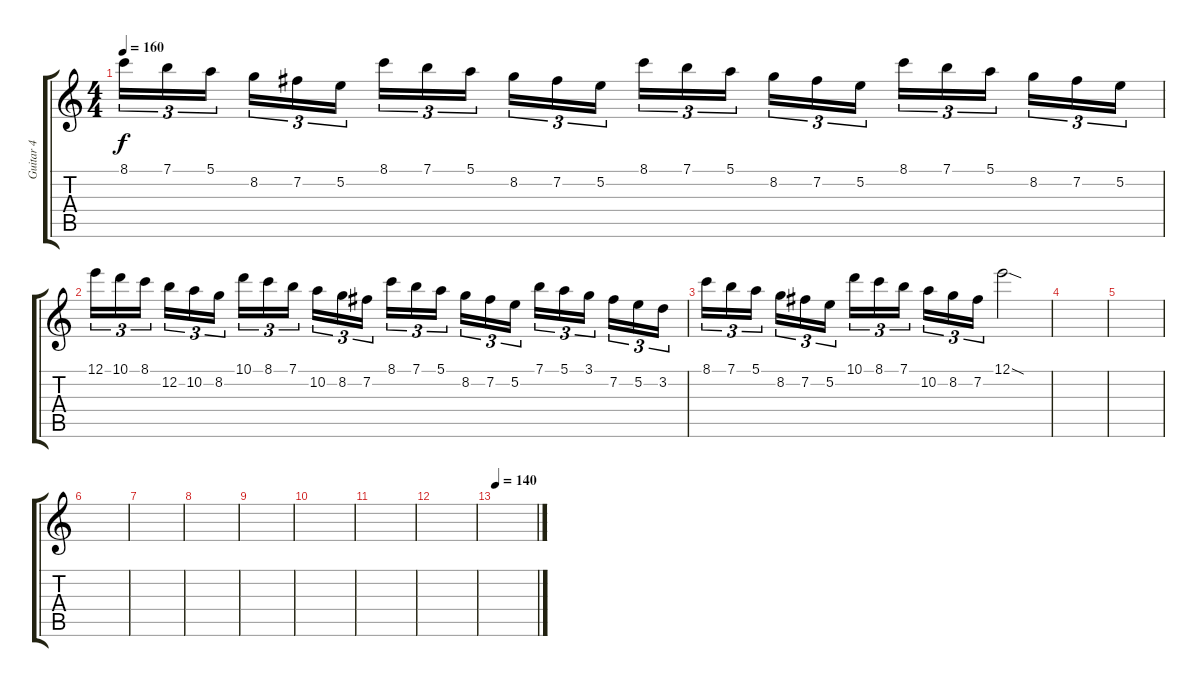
\track ("Guitar 4" "Guitar 4") {instrument distortionguitar}
\staff {score tabs}
\tuning (E4 B3 G3 D3 A2 E2) {hide}
\ts (4 4)
\tempo 160
\clef g2
\ks c
8.1.16{tu (3 2) dy f} 7.1.16{tu (3 2)} 5.1.16{tu (3 2) beam splitsecondary} 8.2.16{tu (3 2)} 7.2.16{tu (3 2)} 5.2.16{tu (3 2)} 8.1.16{tu (3 2)} 7.1.16{tu (3 2)} 5.1.16{tu (3 2) beam splitsecondary} 8.2.16{tu (3 2)} 7.2.16{tu (3 2)} 5.2.16{tu (3 2)} 8.1.16{tu (3 2)} 7.1.16{tu (3 2)} 5.1.16{tu (3 2) beam splitsecondary} 8.2.16{tu (3 2)} 7.2.16{tu (3 2)} 5.2.16{tu (3 2)} 8.1.16{tu (3 2)} 7.1.16{tu (3 2)} 5.1.16{tu (3 2) beam splitsecondary} 8.2.16{tu (3 2)} 7.2.16{tu (3 2)} 5.2.16{tu (3 2)} |
12.1.16{tu (3 2)} 10.1.16{tu (3 2)} 8.1.16{tu (3 2) beam splitsecondary} 12.2.16{tu (3 2)} 10.2.16{tu (3 2)} 8.2.16{tu (3 2)} 10.1.16{tu (3 2)} 8.1.16{tu (3 2)} 7.1.16{tu (3 2) beam splitsecondary} 10.2.16{tu (3 2)} 8.2.16{tu (3 2)} 7.2.16{tu (3 2)} 8.1.16{tu (3 2)} 7.1.16{tu (3 2)} 5.1.16{tu (3 2) beam splitsecondary} 8.2.16{tu (3 2)} 7.2.16{tu (3 2)} 5.2.16{tu (3 2)} 7.1.16{tu (3 2)} 5.1.16{tu (3 2)} 3.1.16{tu (3 2) beam splitsecondary} 7.2.16{tu (3 2)} 5.2.16{tu (3 2)} 3.2.16{tu (3 2)} |
8.1.16{tu (3 2)} 7.1.16{tu (3 2)} 5.1.16{tu (3 2) beam splitsecondary} 8.2.16{tu (3 2)} 7.2.16{tu (3 2)} 5.2.16{tu (3 2)} 10.1.16{tu (3 2)} 8.1.16{tu (3 2)} 7.1.16{tu (3 2) beam splitsecondary} 10.2.16{tu (3 2)} 8.2.16{tu (3 2)} 7.2.16{tu (3 2)} 12.1{sod}.2 |
|
|
|
|
|
|
|
|
|
\tempo 140
